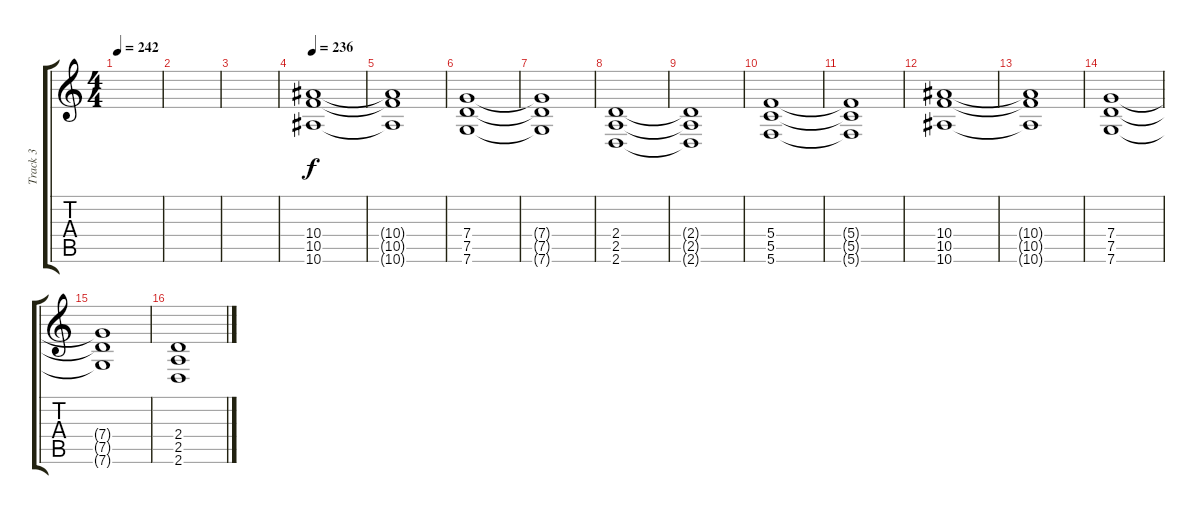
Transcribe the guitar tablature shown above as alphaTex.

\track ("Track 3" "Track 3") {instrument distortionguitar}
\staff {score tabs}
\tuning (D4 A3 F3 C3 G2 C2) {hide}
\ts (4 4)
\tempo 242
\clef g2
\ks c
|
|
|
\tempo 236
(10.4 10.5 10.6).1 |
(10.4{t} 10.5{t} 10.6{t}).1 |
(7.4 7.5 7.6).1 |
(7.4{t} 7.5{t} 7.6{t}).1 |
(2.4 2.5 2.6).1 |
(2.4{t} 2.5{t} 2.6{t}).1 |
(5.4 5.5 5.6).1 |
(5.4{t} 5.5{t} 5.6{t}).1 |
(10.4 10.5 10.6).1 |
(10.4{t} 10.5{t} 10.6{t}).1 |
(7.4 7.5 7.6).1 |
(7.4{t} 7.5{t} 7.6{t}).1 |
(2.4 2.5 2.6).1
